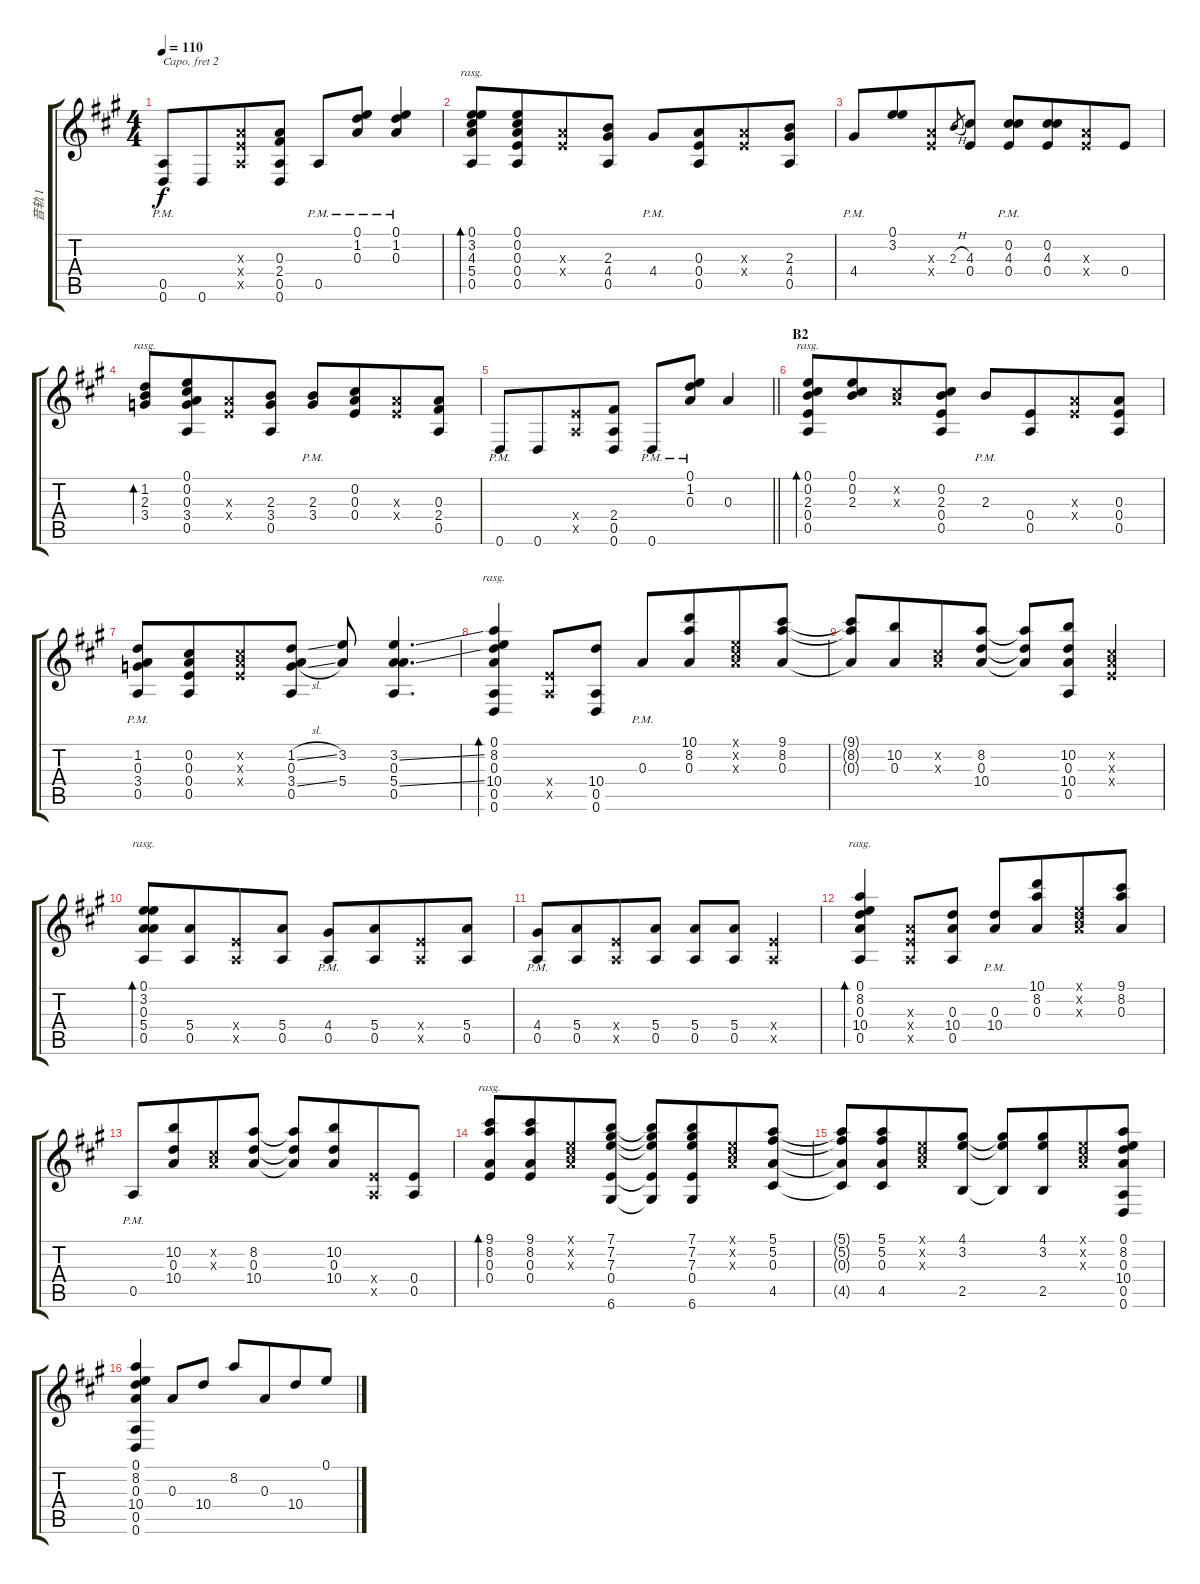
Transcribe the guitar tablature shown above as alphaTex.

\track ("音轨 1" "音轨 1") {instrument acousticguitarsteel}
\staff {score tabs}
\capo 2
\tuning (D4 B3 G3 D3 G2 C2) {hide}
\ts (4 4)
\tempo 110
\clef g2
\ks a
(0.5 0.6{pm}).8{dy f} 0.6.8{beam merge} (0.3{x} 0.4{x} 0.5{x}).8 (0.3 2.4 0.5 0.6).8 0.5{pm}.8 (0.1 1.2 0.3{pm}).8 (0.1 1.2 0.3{pm}).4{beam Up} |
(0.1 3.2 4.3 5.4 0.5).8{bd 240 rasg ii} (0.1 0.2 0.3 0.4 0.5).8{beam merge} (0.3{x} 0.4{x}).8 (2.3 4.4 0.5).8 4.4{pm}.8 (0.3 0.4 0.5).8{beam merge} (0.3{x} 0.4{x}).8 (2.3 4.4 0.5).8 |
4.4{pm}.8 (0.1 3.2).8{beam merge} (0.3{x} 0.4{x}).8 2.3{h}.8{gr} (4.3 0.4).8 (0.2 4.3 0.4{pm}).8 (0.2 4.3 0.4).8{beam merge} (0.3{x} 0.4{x}).8 0.4.8 |
(1.2 2.3 3.4).8{bd 240 rasg ii} (0.1 0.2 0.3 3.4 0.5).8{beam merge} (0.3{x} 0.4{x}).8 (2.3 3.4 0.5).8 (2.3 3.4{pm}).8 (0.2 0.3 0.4).8{beam merge} (0.3{x} 0.4{x}).8 (0.3 2.4 0.5).8 |
\barLineRight lightlight
0.6{pm}.8 0.6.8{beam merge} (0.4{x} 0.5{x}).8 (2.4 0.5 0.6).8 0.6{pm}.8 (0.1 1.2 0.3{pm}).8 0.3.4 |
\section ("" "B2")
(0.1 0.2 2.3 0.4 0.5).8{bd 240 rasg ii} (0.1 0.2 2.3).8{beam merge} (0.2{x} 0.3{x}).8 (0.2 2.3 0.4 0.5).8 2.3{pm}.8 (0.4 0.5).8{beam merge} (0.3{x} 0.4{x}).8 (0.3 0.4 0.5).8 |
(1.2 0.3 3.4 0.5{pm}).8 (0.2 0.3 0.4 0.5).8{beam merge} (0.2{x} 0.3{x} 0.4{x}).8 (1.2{sl} 0.3 3.4{sl} 0.5).8 (3.2 5.4).8{beam Up} (3.2{ss} 0.3 5.4{ss} 0.5).4{d} |
(0.1 8.2 0.3 10.4 0.5 0.6).4{bd 240 rasg ii} (0.4{x} 0.5{x}).8 (10.4 0.5 0.6).8 0.3{pm}.8{beam Up} (10.1 8.2 0.3).8{beam Up beam merge} (0.1{x} 0.2{x} 0.3{x}).8{beam Up} (9.1 8.2 0.3).8{beam Up} |
(9.1{t} 8.2{t} 0.3{t}).8{beam Up} (10.2 0.3).8{beam Up beam merge} (0.2{x} 0.3{x}).8{beam Up} (8.2 0.3 10.4).8{beam Up} (8.2{t} 0.3{t} 10.4{t}).8 (10.2 0.3 10.4 0.5).8 (0.2{x} 0.3{x} 0.4{x}).4 |
(0.1 3.2 0.3 5.4 0.5).8{bd 240 rasg ii} (5.4 0.5).8{beam merge} (0.4{x} 0.5{x}).8 (5.4 0.5).8 (4.4 0.5{pm}).8 (5.4 0.5).8{beam merge} (0.4{x} 0.5{x}).8 (5.4 0.5).8 |
(4.4 0.5{pm}).8 (5.4 0.5).8{beam merge} (0.4{x} 0.5{x}).8 (5.4 0.5).8 (5.4 0.5).8 (5.4 0.5).8 (0.4{x} 0.5{x}).4 |
(0.1 8.2 0.3 10.4 0.5).4{bd 240 rasg ii} (0.3{x} 0.4{x} 0.5{x}).8 (0.3 10.4 0.5).8 (0.3 10.4{pm}).8{beam Up} (10.1 8.2 0.3).8{beam Up beam merge} (0.1{x} 0.2{x} 0.3{x}).8{beam Up} (9.1 8.2 0.3).8{beam Up} |
0.5{pm}.8 (10.2 0.3 10.4).8{beam merge} (0.2{x} 0.3{x}).8 (8.2 0.3 10.4).8 (8.2{t} 0.3{t} 10.4{t}).8 (10.2 0.3 10.4).8{beam merge} (0.4{x} 0.5{x}).8 (0.4 0.5).8 |
(9.1 8.2 0.3 0.4).8{bd 240 rasg ii beam Up} (9.1 8.2 0.3 0.4).8{beam Up beam merge} (0.1{x} 0.2{x} 0.3{x}).8{beam Up} (7.1 7.2 7.3 0.4 6.6).8 (7.1{t} 7.2{t} 7.3{t} 0.4{t} 6.6{t}).8 (7.1 7.2 7.3 0.4 6.6).8{beam merge} (0.1{x} 0.2{x} 0.3{x}).8 (5.1 5.2 0.3 4.5).8 |
(5.1{t} 5.2{t} 0.3{t} 4.5{t}).8 (5.1 5.2 0.3 4.5).8{beam merge} (0.1{x} 0.2{x} 0.3{x}).8 (4.1 3.2 2.5).8 (4.1{t} 3.2{t} 2.5{t}).8 (4.1 3.2 2.5).8{beam merge} (0.1{x} 0.2{x} 0.3{x}).8 (0.1 8.2 0.3 10.4 0.5 0.6).8 |
(0.1 8.2 0.3 10.4 0.5 0.6).4 0.3.8{beam Up} 10.4.8{beam Up} 8.2.8{beam Up} 0.3.8{beam Up beam merge} 10.4.8{beam Up} 0.1.8{beam Up}
